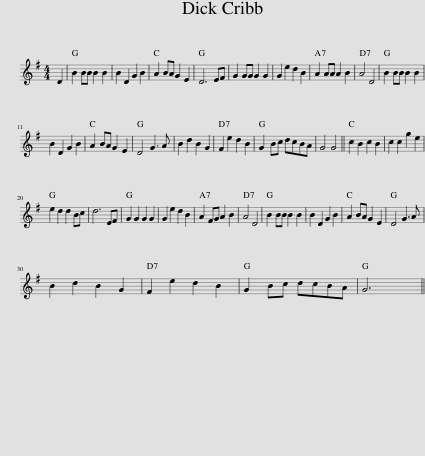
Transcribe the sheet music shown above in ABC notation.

X:1
L:1/8
M:4/4
I:linebreak $
K:G
V:1 treble
V:1
 D2 | B2 BB B2 B2 | B2 D2 G2 B2 | A2 BA G2 E2 | D6 EF | %5
 G2 GG G2 G2 | G2 e2 d2 B2 | A2 AA A2 B2 | A4 D4 | B2 BB B2 B2 |$ %10
 B2 D2 G2 B2 | A2 BA G2 E2 | D4 G3 A | B2 d2 B2 G2 | F2 e2 d2 B2 | %15
 G2 Bc dcBA | G4 G4 || c2 B2 c2 B2 | c2 c2 g2 e2 |$ e2 d2 d2 Bc | %20
 d6 EF | G2 G2 G2 G2 | G2 e2 d2 B2 | A2 FG A2 B2 | A4 D4 | %25
 B2 BB B2 B2 | B2 D2 G2 B2 | A2 BA G2 E2 | D4 G3 A |$ B2 d2 B2 G2 | %30
 F2 e2 d2 B2 | G2 Bc dcBA | G6 || %33
